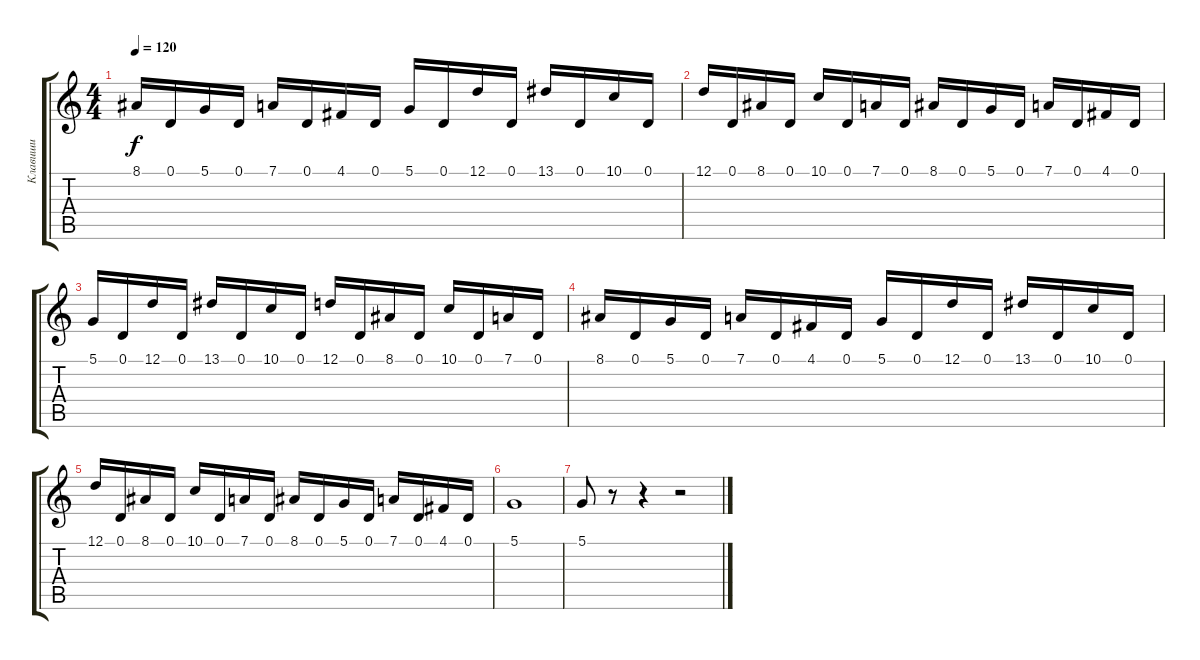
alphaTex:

\track ("Клавиши" "Клавиши") {instrument pad1newage}
\staff {score tabs}
\tuning (D4 A3 F3 C3 G2 D2) {hide}
\ts (4 4)
\tempo 120
\clef g2
\ks c
8.1.16{dy f} 0.1.16 5.1.16 0.1.16 7.1.16 0.1.16 4.1.16 0.1.16 5.1.16 0.1.16 12.1.16 0.1.16 13.1.16 0.1.16 10.1.16 0.1.16 |
12.1.16 0.1.16 8.1.16 0.1.16 10.1.16 0.1.16 7.1.16 0.1.16 8.1.16 0.1.16 5.1.16 0.1.16 7.1.16 0.1.16 4.1.16 0.1.16 |
5.1.16 0.1.16 12.1.16 0.1.16 13.1.16 0.1.16 10.1.16 0.1.16 12.1.16 0.1.16 8.1.16 0.1.16 10.1.16 0.1.16 7.1.16 0.1.16 |
8.1.16 0.1.16 5.1.16 0.1.16 7.1.16 0.1.16 4.1.16 0.1.16 5.1.16 0.1.16 12.1.16 0.1.16 13.1.16 0.1.16 10.1.16 0.1.16 |
12.1.16 0.1.16 8.1.16 0.1.16 10.1.16 0.1.16 7.1.16 0.1.16 8.1.16 0.1.16 5.1.16 0.1.16 7.1.16 0.1.16 4.1.16 0.1.16 |
5.1.1 |
5.1.8 r.8 r.4 r.2
